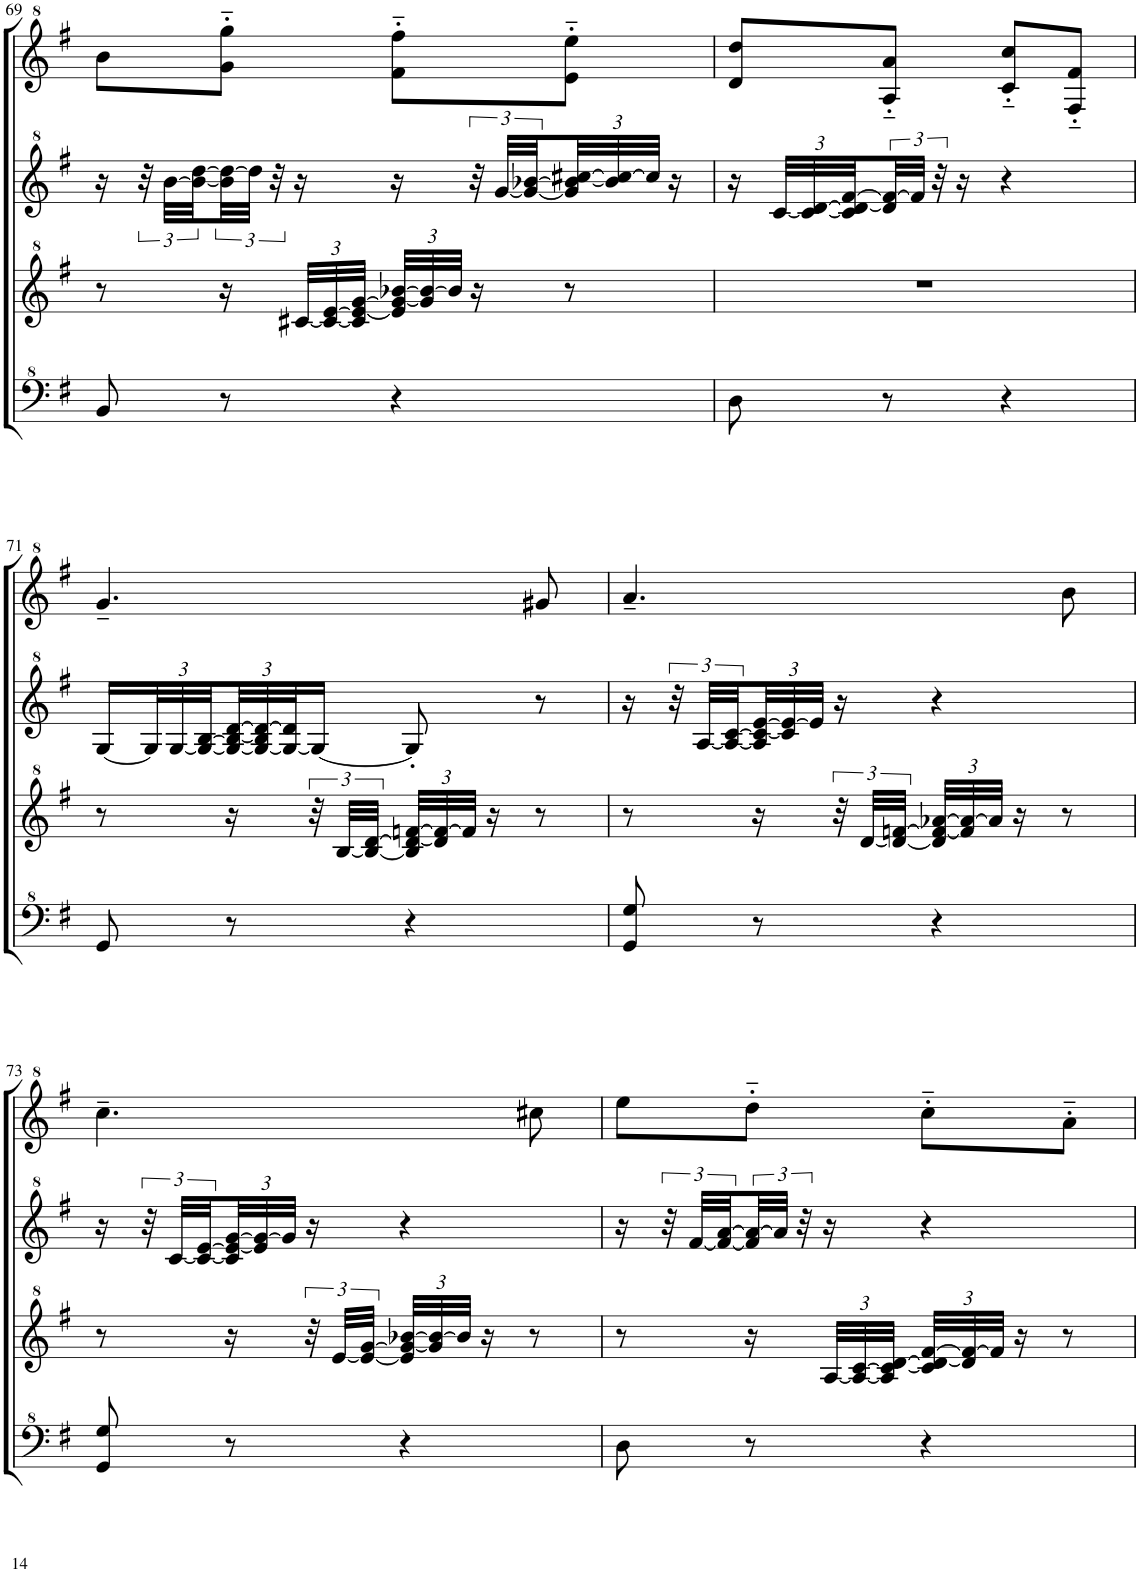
**kern	**kern	**kern	**kern
*part1	*part1	*part1	*part1
*staff4	*staff3	*staff2	*staff1
*I"Model III	*	*	*
!!LO:PB:g=z
*clefF^4	*clefG^2	*clefG^2	*clefG^2
*k[f#]	*k[f#]	*k[f#]	*k[f#]
*M2/4	*M2/4	*M2/4	*M2/4
=69	=69	=69	=69
8B/	8r	16r	8bb\L
.	.	48r	.
.	.	[48bb\LLL	.
.	.	48bb\_ [48ddd\	.
8r	16r	48bb\] 48ddd\_	8gg\'~ 8ggg\'~J
.	.	48ddd\JJJ]	.
.	.	48r	.
*	*Xbrackettup	*	*
.	[48cc#X/LLL	16r	.
.	48cc#/_ [48ee/	.	.
.	48cc#/] 48ee/_ [48gg/JJJ	.	.
4r	48ee/] 48gg/_ [48bb-X/LLL	16r	8ff#\'~ 8fff#\'~L
.	48gg/] 48bb-/_	.	.
.	48bb-/JJJ]	.	.
.	16r	48r	.
.	.	[48gg/LLL	.
.	.	48gg/_ [48bb-X/	.
*	*	*Xbrackettup	*
.	8r	48gg/] 48bb-/_ [48ccc#X/	8ee\'~ 8eee\'~J
.	.	48bb-/] 48ccc#/_	.
.	.	48ccc#/JJJ]	.
.	.	16r	.
=70	=70	=70	=70
8d\	2r	16r	8dd/ 8ddd/L
.	.	[48cc/LLL	.
.	.	48cc/_ [48dd/	.
.	.	48cc/] 48dd/_ [48ff#/	.
*	*	*brackettup	*
8r	.	48dd/] 48ff#/_	8a/'~ 8aa/'~J
.	.	48ff#/JJJ]	.
.	.	48r	.
.	.	16r	.
4r	.	4r	8cc/'~ 8ccc/'~L
.	.	.	8f#/'~ 8ff#/'~J
!!LO:LB:g=z
=71	=71	=71	=71
8G/	8r	[16g/LL	4.gg~/
*	*	*Xbrackettup	*
.	.	48g/L]	.
.	.	[48g/	.
.	.	48g/_ [48b/	.
8r	16r	48g/_ 48b/_ [48dd/	.
.	.	48g/_ 48b/] 48dd/_	.
.	.	48g/_ 48dd/]J	.
*	*brackettup	*	*
.	48r	16g/JJ_	.
.	[48b/LLL	.	.
.	48b/_ [48dd/JJJ	.	.
*	*Xbrackettup	*	*
4r	48b/] 48dd/_ [48ffn/LLL	8g'/]	.
.	48dd/] 48ff/_	.	.
.	48ff/JJJ]	.	.
.	16r	.	.
.	8r	8r	8gg#X/
=72	=72	=72	=72
8G/ 8g/	8r	16r	4.aa~/
*	*	*brackettup	*
.	.	48r	.
.	.	[48a/LLL	.
.	.	48a/_ [48cc/	.
*	*	*Xbrackettup	*
8r	16r	48a/] 48cc/_ [48ee/	.
.	.	48cc/] 48ee/_	.
.	.	48ee/JJJ]	.
*	*brackettup	*	*
.	48r	16r	.
.	[48dd/LLL	.	.
.	48dd/_ [48ffn/JJJ	.	.
*	*Xbrackettup	*	*
4r	48dd/] 48ff/_ [48aa-X/LLL	4r	.
.	48ff/] 48aa-/_	.	.
.	48aa-/JJJ]	.	.
.	16r	.	.
.	8r	.	8bb\
!!LO:LB:g=z
=73	=73	=73	=73
8G/ 8g/	8r	16r	4.ccc~\
*	*	*brackettup	*
.	.	48r	.
.	.	[48cc/LLL	.
.	.	48cc/_ [48ee/	.
*	*	*Xbrackettup	*
8r	16r	48cc/] 48ee/_ [48gg/	.
.	.	48ee/] 48gg/_	.
.	.	48gg/JJJ]	.
*	*brackettup	*	*
.	48r	16r	.
.	[48ee/LLL	.	.
.	48ee/_ [48gg/JJJ	.	.
*	*Xbrackettup	*	*
4r	48ee/] 48gg/_ [48bb-X/LLL	4r	.
.	48gg/] 48bb-/_	.	.
.	48bb-/JJJ]	.	.
.	16r	.	.
.	8r	.	8ccc#X\
=74	=74	=74	=74
8d\	8r	16r	8eee\L
*	*	*brackettup	*
.	.	48r	.
.	.	[48ff#/LLL	.
.	.	48ff#/_ [48aa/	.
8r	16r	48ff#/] 48aa/_	8ddd'~\J
.	.	48aa/JJJ]	.
.	.	48r	.
.	[48a/LLL	16r	.
.	48a/_ [48cc/	.	.
.	48a/] 48cc/_ [48dd/JJJ	.	.
4r	48cc/] 48dd/_ [48ff#/LLL	4r	8ccc'~\L
.	48dd/] 48ff#/_	.	.
.	48ff#/JJJ]	.	.
.	16r	.	.
.	8r	.	8aa'~\J
=	=	=	=
*-	*-	*-	*-
